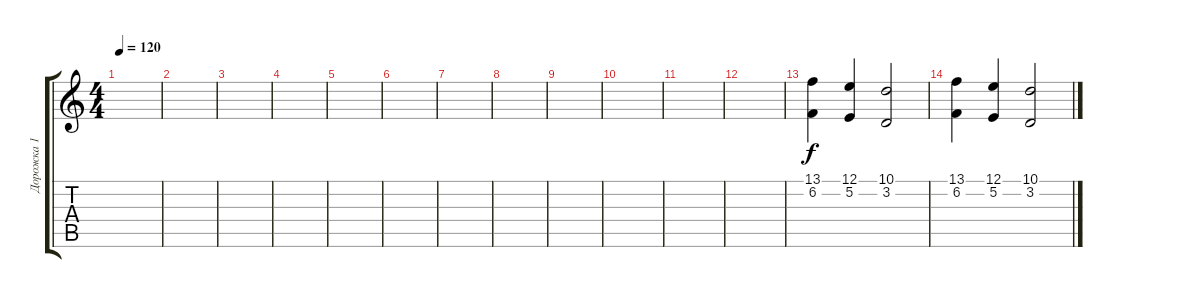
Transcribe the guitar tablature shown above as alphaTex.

\track ("Дорожка 1" "Дорожка 1") {instrument tubularbells}
\staff {score tabs}
\tuning (E4 B3 G3 D3 A2 E2) {hide}
\ts (4 4)
\tempo 120
\clef g2
\ks c
|
|
|
|
|
|
|
|
|
|
|
|
(13.1 6.2).4 (12.1 5.2).4 (10.1 3.2).2 |
(13.1 6.2).4 (12.1 5.2).4 (10.1 3.2).2
